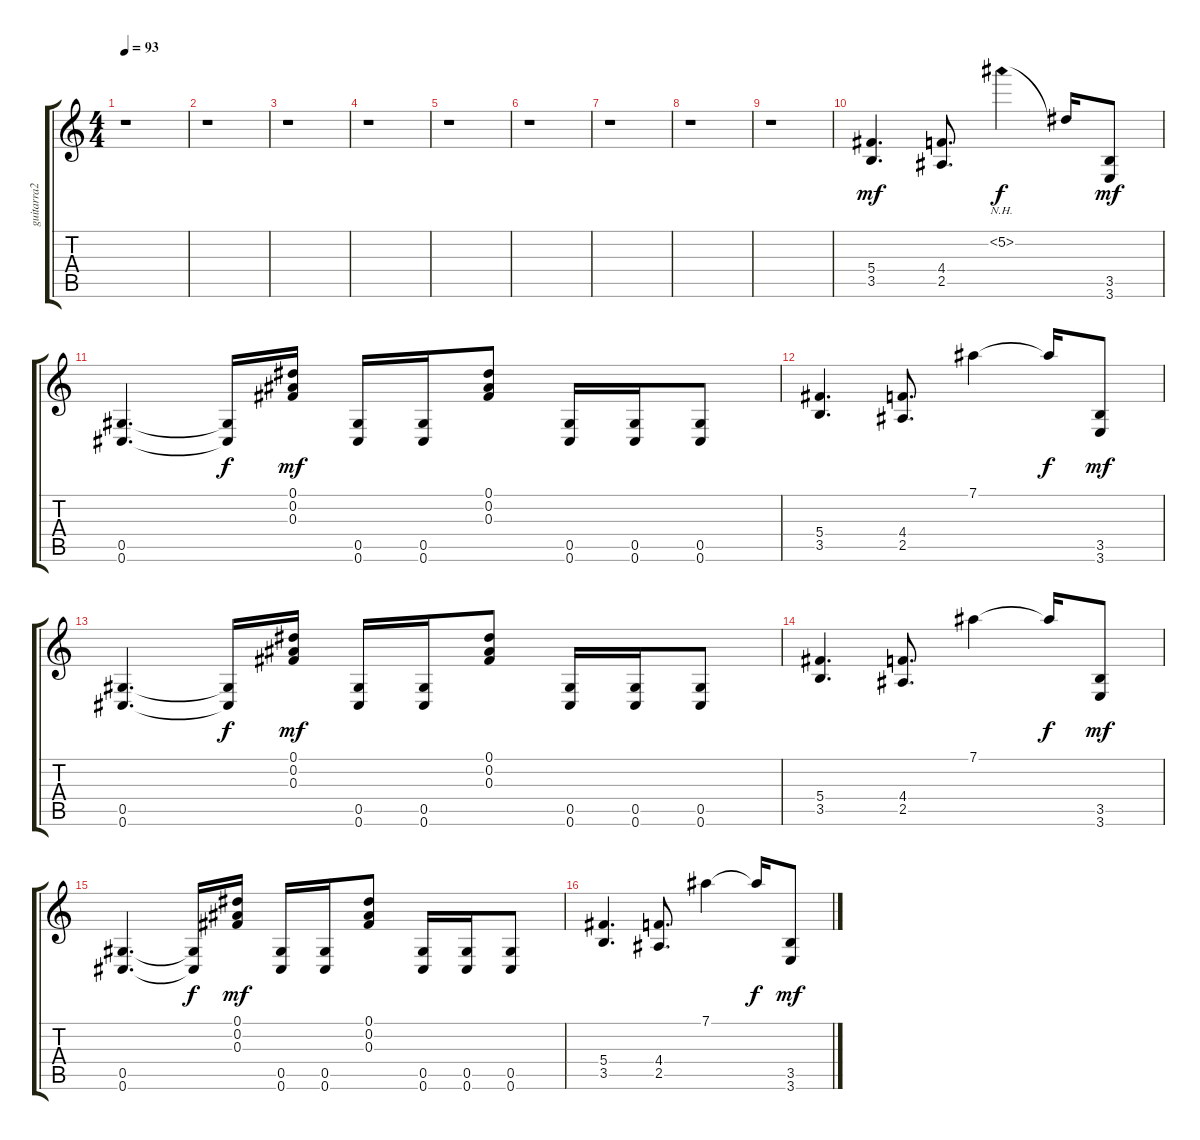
\track ("guitarra2" "guitarra2") {instrument overdrivenguitar}
\staff {score tabs}
\tuning (Eb4 Bb3 Gb3 Db3 Ab2 Db2) {hide}
\ts (4 4)
\tempo 93
\clef g2
\ks c
r.1{dy mf} |
r.1 |
r.1 |
r.1 |
r.1 |
r.1 |
r.1 |
r.1 |
r.1 |
(5.4 3.5).4{d} (4.4 2.5).8{d} 5.2{nh}.4{dy f} 5.2{t}.16 (3.5 3.6).8{dy mf} |
(0.5 0.6).4{d} (0.5{t} 0.6{t}).16{dy f} (0.1 0.2 0.3).16{dy mf} (0.5 0.6).16 (0.5 0.6).16 (0.1 0.2 0.3).8 (0.5 0.6).16 (0.5 0.6).16 (0.5 0.6).8 |
(5.4 3.5).4{d} (4.4 2.5).8{d} 7.1.4 7.1{t}.16{dy f} (3.5 3.6).8{dy mf} |
(0.5 0.6).4{d} (0.5{t} 0.6{t}).16{dy f} (0.1 0.2 0.3).16{dy mf} (0.5 0.6).16 (0.5 0.6).16 (0.1 0.2 0.3).8 (0.5 0.6).16 (0.5 0.6).16 (0.5 0.6).8 |
(5.4 3.5).4{d} (4.4 2.5).8{d} 7.1.4 7.1{t}.16{dy f} (3.5 3.6).8{dy mf} |
(0.5 0.6).4{d} (0.5{t} 0.6{t}).16{dy f} (0.1 0.2 0.3).16{dy mf} (0.5 0.6).16 (0.5 0.6).16 (0.1 0.2 0.3).8 (0.5 0.6).16 (0.5 0.6).16 (0.5 0.6).8 |
(5.4 3.5).4{d} (4.4 2.5).8{d} 7.1.4 7.1{t}.16{dy f} (3.5 3.6).8{dy mf}
